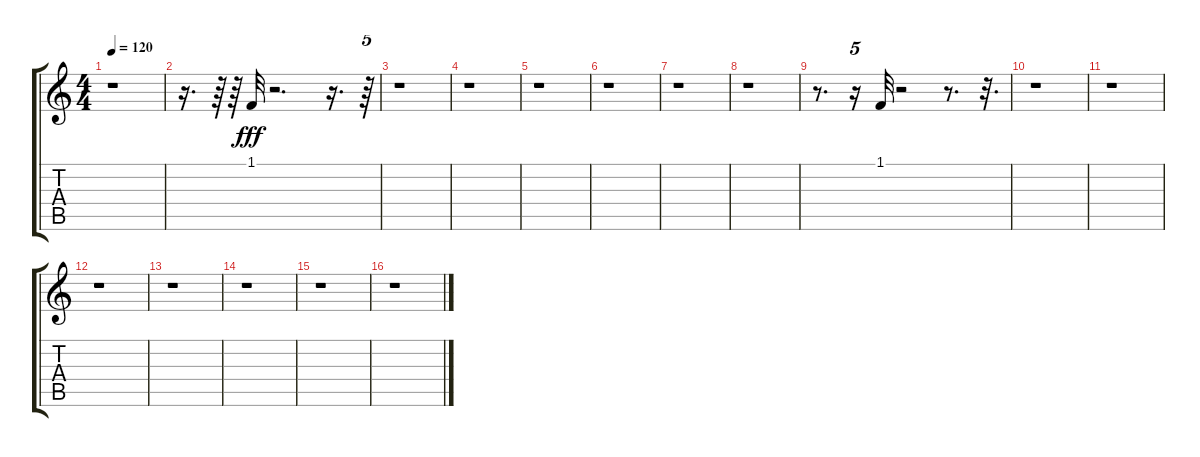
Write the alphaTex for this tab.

\track "" {instrument helicopter}
\staff {score tabs}
\tuning (E4 B3 G3 D3 A2 E2) {hide}
\ts (4 4)
\tempo 120
\clef g2
\ks c
r.1{dy fff} |
r.16{d} r.64 r.64 1.1.32 r.2{d} r.16{d} r.64{tu (5 4)} |
r.1 |
r.1 |
r.1 |
r.1 |
r.1 |
r.1 |
r.8{d} r.16{tu (5 4)} 1.1.32 r.2 r.8{d} r.32{d} |
r.1 |
r.1 |
r.1 |
r.1 |
r.1 |
r.1 |
r.1
